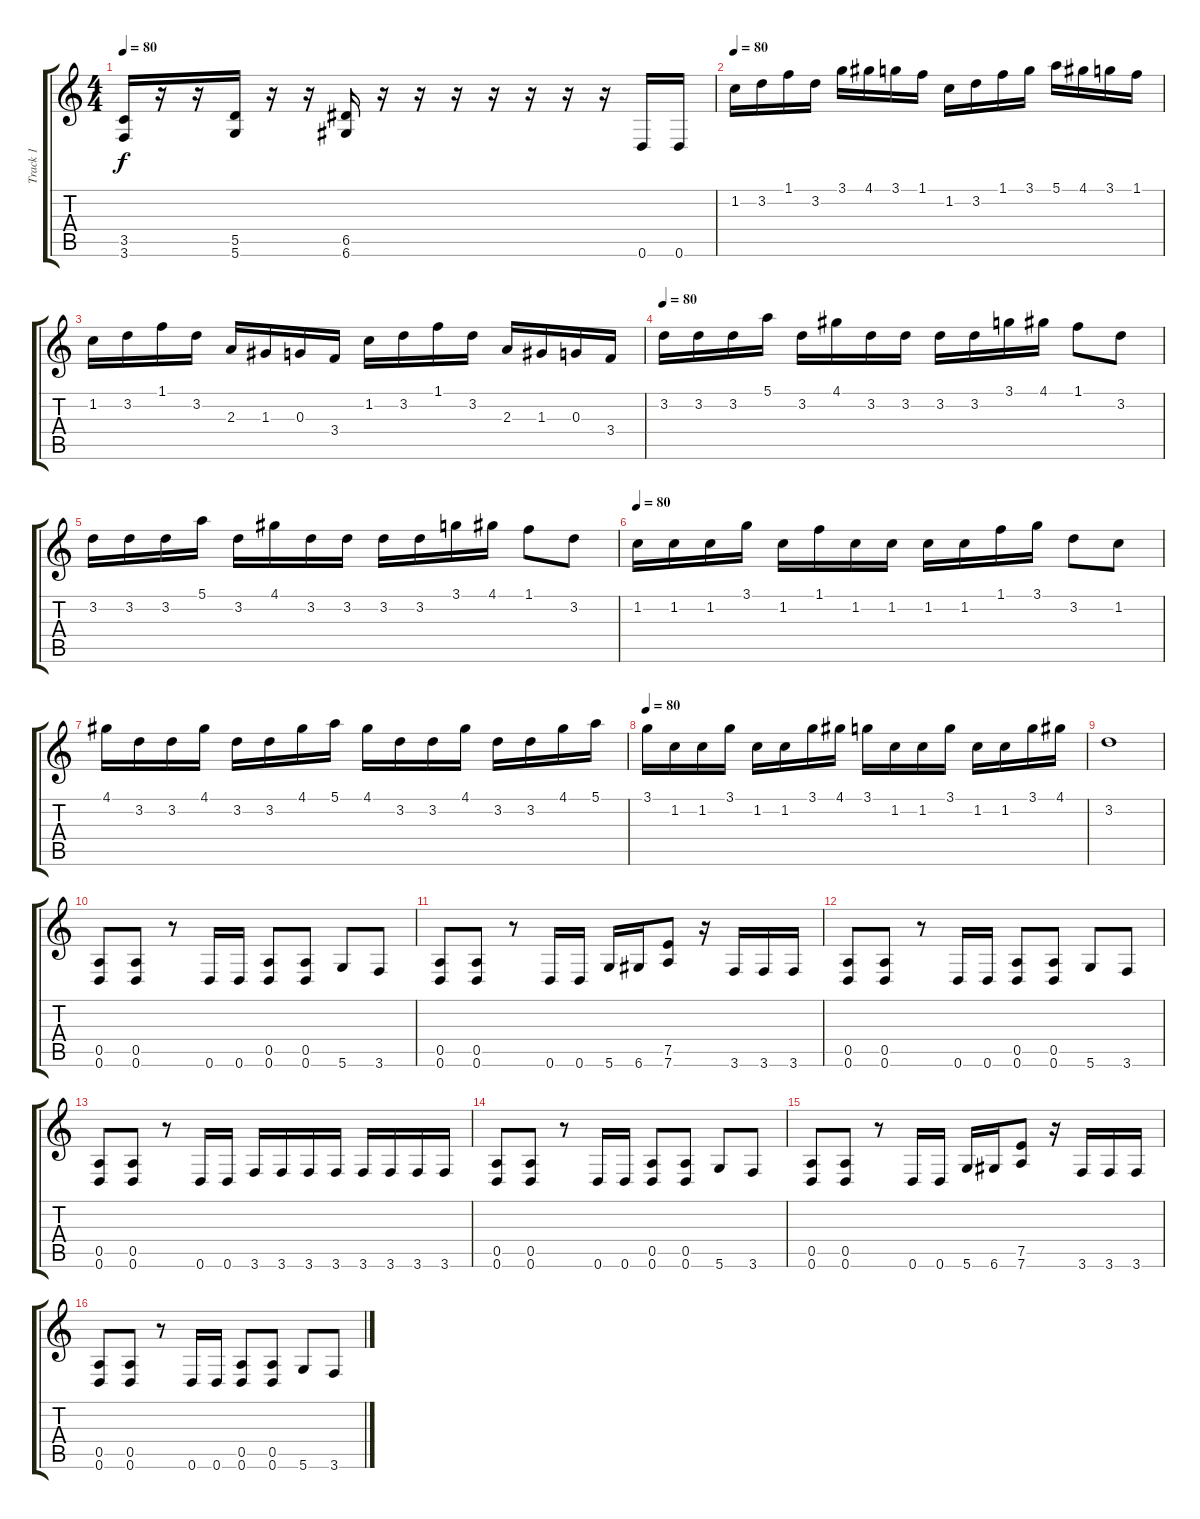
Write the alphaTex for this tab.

\track ("Track 1" "Track 1") {instrument overdrivenguitar}
\staff {score tabs}
\tuning (E4 B3 G3 D3 A2 D2) {hide}
\ts (4 4)
\tempo 80
\clef g2
\ks c
(3.5 3.6).16{dy f} r.16 r.16 (5.5 5.6).16 r.16 r.16 (6.5 6.6).16 r.16 r.16 r.16 r.16 r.16 r.16 r.16 0.6.16 0.6.16 |
\tempo 80
1.2.16 3.2.16 1.1.16 3.2.16 3.1.16 4.1.16 3.1.16 1.1.16 1.2.16 3.2.16 1.1.16 3.1.16 5.1.16 4.1.16 3.1.16 1.1.16 |
1.2.16 3.2.16 1.1.16 3.2.16 2.3.16 1.3.16 0.3.16 3.4.16 1.2.16 3.2.16 1.1.16 3.2.16 2.3.16 1.3.16 0.3.16 3.4.16 |
\tempo 80
3.2.16 3.2.16 3.2.16 5.1.16 3.2.16 4.1.16 3.2.16 3.2.16 3.2.16 3.2.16 3.1.16 4.1.16 1.1.8 3.2.8 |
3.2.16 3.2.16 3.2.16 5.1.16 3.2.16 4.1.16 3.2.16 3.2.16 3.2.16 3.2.16 3.1.16 4.1.16 1.1.8 3.2.8 |
\tempo 80
1.2.16 1.2.16 1.2.16 3.1.16 1.2.16 1.1.16 1.2.16 1.2.16 1.2.16 1.2.16 1.1.16 3.1.16 3.2.8 1.2.8 |
4.1.16 3.2.16 3.2.16 4.1.16 3.2.16 3.2.16 4.1.16 5.1.16 4.1.16 3.2.16 3.2.16 4.1.16 3.2.16 3.2.16 4.1.16 5.1.16 |
\tempo 80
3.1.16 1.2.16 1.2.16 3.1.16 1.2.16 1.2.16 3.1.16 4.1.16 3.1.16 1.2.16 1.2.16 3.1.16 1.2.16 1.2.16 3.1.16 4.1.16 |
3.2.1 |
(0.5 0.6).8 (0.5 0.6).8 r.8 0.6.16 0.6.16 (0.5 0.6).8 (0.5 0.6).8 5.6.8 3.6.8 |
(0.5 0.6).8 (0.5 0.6).8 r.8 0.6.16 0.6.16 5.6.16 6.6.16 (7.5 7.6).8 r.16 3.6.16 3.6.16 3.6.16 |
(0.5 0.6).8 (0.5 0.6).8 r.8 0.6.16 0.6.16 (0.5 0.6).8 (0.5 0.6).8 5.6.8 3.6.8 |
(0.5 0.6).8 (0.5 0.6).8 r.8 0.6.16 0.6.16 3.6.16 3.6.16 3.6.16 3.6.16 3.6.16 3.6.16 3.6.16 3.6.16 |
(0.5 0.6).8 (0.5 0.6).8 r.8 0.6.16 0.6.16 (0.5 0.6).8 (0.5 0.6).8 5.6.8 3.6.8 |
(0.5 0.6).8 (0.5 0.6).8 r.8 0.6.16 0.6.16 5.6.16 6.6.16 (7.5 7.6).8 r.16 3.6.16 3.6.16 3.6.16 |
(0.5 0.6).8 (0.5 0.6).8 r.8 0.6.16 0.6.16 (0.5 0.6).8 (0.5 0.6).8 5.6.8 3.6.8
